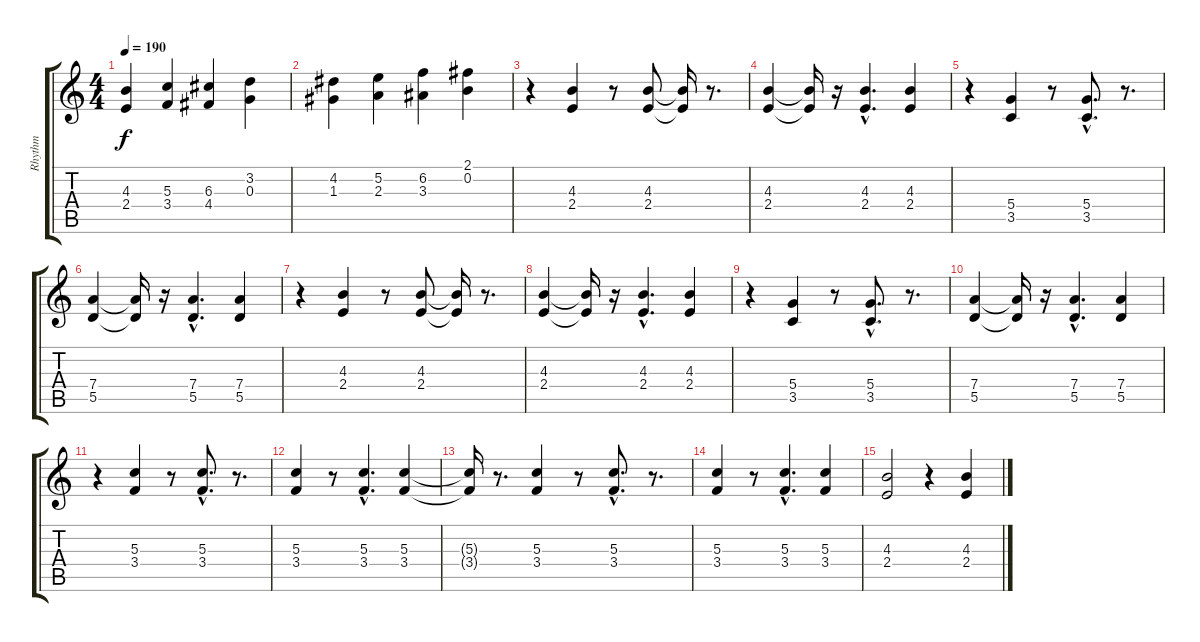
\track ("Rhythm" "Rhythm") {instrument distortionguitar}
\staff {score tabs}
\tuning (E4 B3 G3 D3 A2 E2) {hide}
\ts (4 4)
\tempo 190
\clef g2
\ks c
(4.3 2.4).4{dy f} (5.3 3.4).4 (6.3 4.4).4 (3.2 0.3).4 |
(4.2 1.3).4 (5.2 2.3).4 (6.2 3.3).4 (2.1 0.2).4 |
r.4 (4.3 2.4).4 r.8 (4.3 2.4).8 (4.3{t} 2.4{t}).16 r.8{d} |
(4.3 2.4).4 (4.3{t} 2.4{t}).16 r.16 (4.3{hac} 2.4{hac}).4{d} (4.3 2.4).4 |
r.4 (5.4 3.5).4 r.8 (5.4{hac} 3.5{hac}).8{d} r.8{d} |
(7.4 5.5).4 (7.4{t} 5.5{t}).16 r.16 (7.4{hac} 5.5{hac}).4{d} (7.4 5.5).4 |
r.4 (4.3 2.4).4 r.8 (4.3 2.4).8 (4.3{t} 2.4{t}).16 r.8{d} |
(4.3 2.4).4 (4.3{t} 2.4{t}).16 r.16 (4.3{hac} 2.4{hac}).4{d} (4.3 2.4).4 |
r.4 (5.4 3.5).4 r.8 (5.4{hac} 3.5{hac}).8{d} r.8{d} |
(7.4 5.5).4 (7.4{t} 5.5{t}).16 r.16 (7.4{hac} 5.5{hac}).4{d} (7.4 5.5).4 |
r.4 (5.3 3.4).4 r.8 (5.3{hac} 3.4{hac}).8{d} r.8{d} |
(5.3 3.4).4 r.8 (5.3{hac} 3.4{hac}).4{d} (5.3 3.4).4 |
(5.3{t} 3.4{t}).16 r.8{d} (5.3 3.4).4 r.8 (5.3{hac} 3.4{hac}).8{d} r.8{d} |
(5.3 3.4).4 r.8 (5.3{hac} 3.4{hac}).4{d} (5.3 3.4).4 |
(4.3 2.4).2 r.4 (4.3 2.4).4
